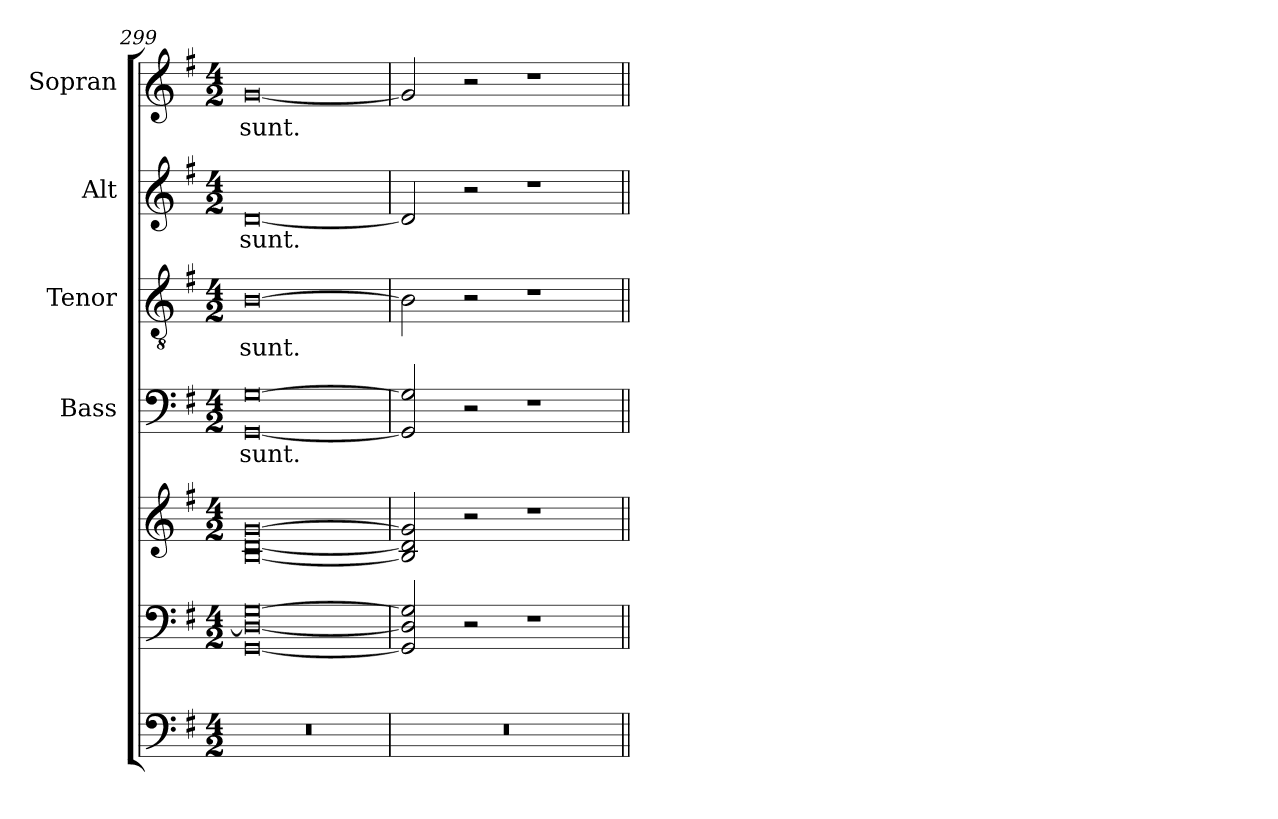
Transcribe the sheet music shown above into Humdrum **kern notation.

**kern	**kern	**kern	**kern	**text	**kern	**text	**kern	**text	**kern	**text
*part6	*part5	*part5	*part4	*part4	*part3	*part3	*part2	*part2	*part1	*part1
*staff7	*staff6	*staff5	*staff4	*staff4	*staff3	*staff3	*staff2	*staff2	*staff1	*staff1
*	*	*	*I"Bass	*	*I"Tenor	*	*I"Alt	*	*I"Sopran	*
*	*	*	*I'B.	*	*I'T.	*	*I'A.	*	*I'S.	*
*clefF4	*clefF4	*clefG2	*clefF4	*	*clefGv2	*	*clefG2	*	*clefG2	*
*k[f#]	*k[f#]	*k[f#]	*k[f#]	*	*k[f#]	*	*k[f#]	*	*k[f#]	*
*G:	*G:	*G:	*G:	*	*G:	*	*G:	*	*G:	*
*M4/2	*M4/2	*M4/2	*M4/2	*	*M4/2	*	*M4/2	*	*M4/2	*
=299	=299	=299	=299	=299	=299	=299	=299	=299	=299	=299
!	!	!	!	!LO:LY:b	!	!LO:LY:b	!	!LO:LY:b	!	!LO:LY:b
0r	[0GG 0D_ [0G	[0B [0d [0g	[0GG [0G	sunt.	[0B	sunt.	[0d	sunt.	[0g	sunt.
=300	=300	=300	=300	=300	=300	=300	=300	=300	=300	=300
0r	2GG/] 2D/] 2G/]	2B/] 2d/] 2g/]	2GG/] 2G/]	.	2B\]	.	2d/]	.	2g/]	.
.	2r	2r	2r	.	2r	.	2r	.	2r	.
.	1r	1r	1r	.	1r	.	1r	.	1r	.
=||	=||	=||	=||	=||	=||	=||	=||	=||	=||	=||
*-	*-	*-	*-	*-	*-	*-	*-	*-	*-	*-
